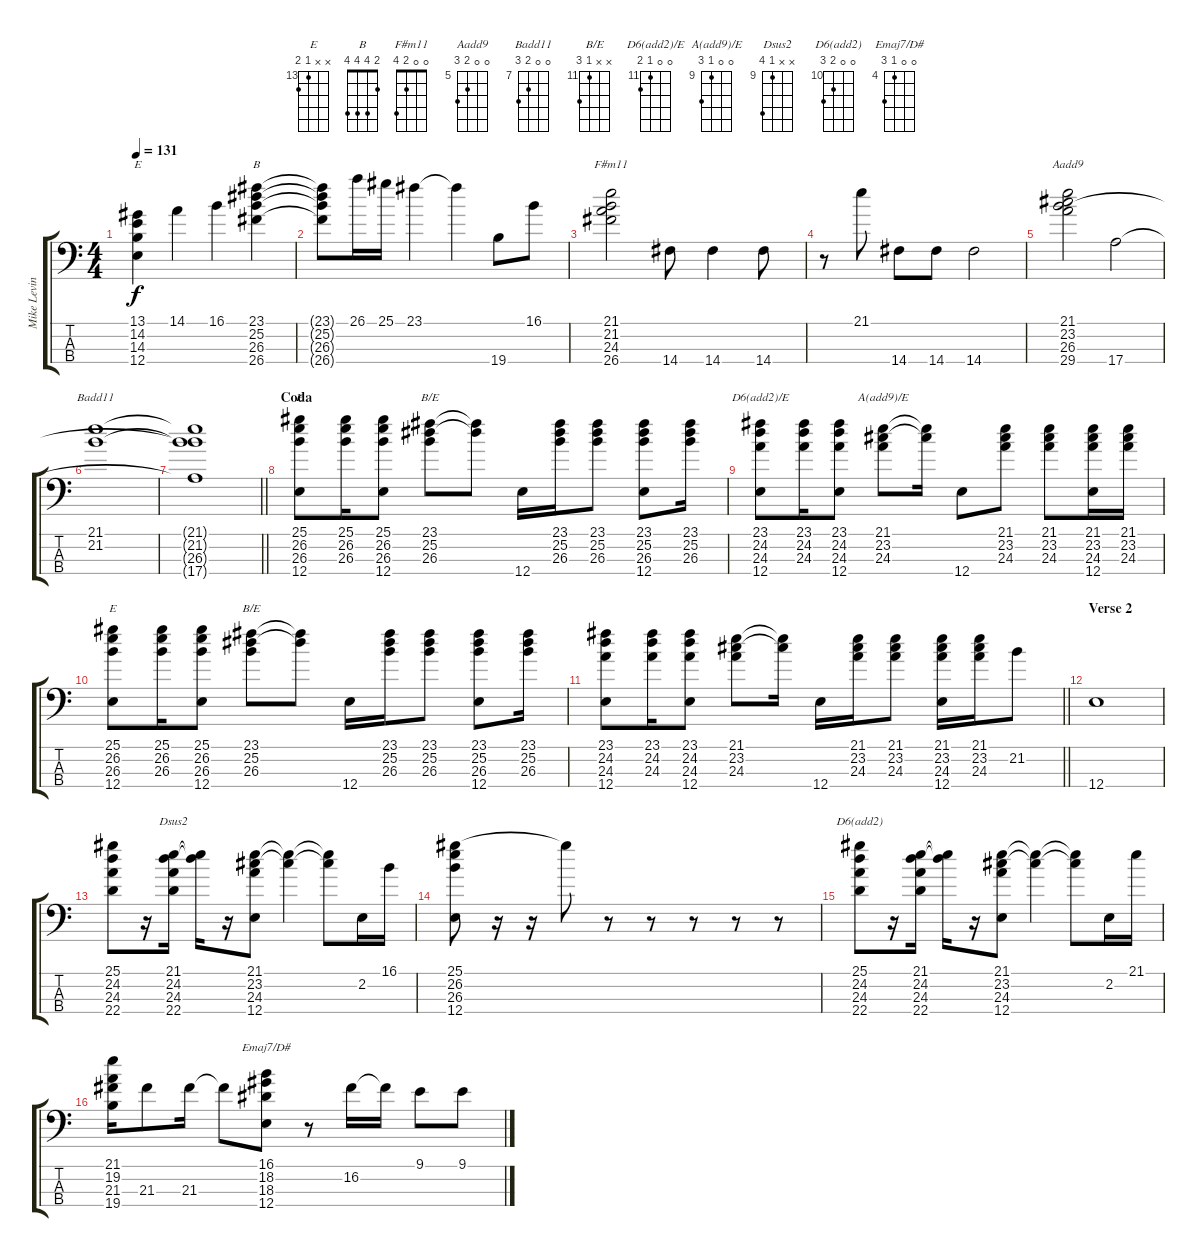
\track ("Mike Levine" "Mike Levin") {instrument electricbasspick}
\staff {score tabs}
\tuning (G2 D2 A1 E1) {hide}
\chord ("E" x x 1 2)
\chord ("B" 2 4 4 4) {barre 2}
\chord ("F#m11" 0 0 2 4)
\chord ("Aadd9" 0 0 6 7) {firstfret 5}
\chord ("Badd11" 0 0 8 9) {firstfret 7}
\chord ("E" 0 0 13 14) {firstfret 13}
\chord ("B/E" 0 0 11 13) {firstfret 11}
\chord ("D6(add2)/E" 0 0 11 12) {firstfret 11}
\chord ("A(add9)/E" 0 0 9 11) {firstfret 9}
\chord ("E" x x 13 14) {firstfret 13}
\chord ("B/E" x x 11 13) {firstfret 11}
\chord ("Dsus2" x x 9 12) {firstfret 9}
\chord ("D6(add2)" 0 0 11 12) {firstfret 10}
\chord ("Emaj7/D#" 0 0 4 6) {firstfret 4}
\ts (4 4)
\tempo 131
\clef f4
\ks c
(13.1 14.2 14.3 12.4).4{ch "E" dy f} 14.1.4 16.1.4 (23.1 25.2 26.3 26.4).4{ch "B"} |
(23.1{t} 25.2{t} 26.3{t} 26.4{t}).8 26.1.16 25.1.16 23.1.4 23.1{t}.4 19.4.8 16.1.8 |
(21.1 21.2 24.3 26.4).2{ch "F#m11"} 14.4.8 14.4.4 14.4.8 |
r.8 21.1.8 14.4.8 14.4.8 14.4.2 |
(21.1 23.2 26.3 29.4).2{ch "Aadd9"} 17.4.2 |
(21.1 21.2).1{ch "Badd11"} |
\barLineRight lightlight
(21.1{t} 21.2{t} 26.3{t} 17.4{t}).1 |
\section ("" "Coda")
(25.1 26.2 26.3 12.4).8{ch "E"} (25.1 26.2 26.3).16 (25.1 26.2 26.3 12.4).8 (23.1 25.2 26.3).8{ch "B/E"} (23.1{t} 25.2{t}).8 12.4.16 (23.1 25.2 26.3).16 (23.1 25.2 26.3).8 (23.1 25.2 26.3 12.4).8 (23.1 25.2 26.3).16 |
(23.1 24.2 24.3 12.4).8{ch "D6(add2)/E"} (23.1 24.2 24.3).16 (23.1 24.2 24.3 12.4).8 (21.1 23.2 24.3).8{ch "A(add9)/E"} (21.1{t} 23.2{t}).16 12.4.8 (21.1 23.2 24.3).8 (21.1 23.2 24.3).8 (21.1 23.2 24.3 12.4).16 (21.1 23.2 24.3).16 |
(25.1 26.2 26.3 12.4).8{ch "E"} (25.1 26.2 26.3).16 (25.1 26.2 26.3 12.4).8 (23.1 25.2 26.3).8{ch "B/E"} (23.1{t} 25.2{t}).8 12.4.16 (23.1 25.2 26.3).16 (23.1 25.2 26.3).8 (23.1 25.2 26.3 12.4).8 (23.1 25.2 26.3).16 |
\barLineRight lightlight
(23.1 24.2 24.3 12.4).8 (23.1 24.2 24.3).16 (23.1 24.2 24.3 12.4).8 (21.1 23.2 24.3).8 (21.1{t} 23.2{t}).16 12.4.16 (21.1 23.2 24.3).16 (21.1 23.2 24.3).8 (21.1 23.2 24.3 12.4).16 (21.1 23.2 24.3).16 21.2.8 |
\section ("" "Verse 2")
12.4.1 |
(25.1 24.2 24.3 22.4).8 r.16 (21.1 24.2 24.3 22.4).16{ch "Dsus2"} (21.1{t} 24.2{t}).16 r.16 (21.1 23.2 24.3 12.4).8 (21.1{t} 23.2{t}).4 (21.1{t} 23.2{t}).8 2.2.16 16.1.16 |
(25.1 26.2 26.3 12.4).8 r.16 r.16 25.1{t}.8 r.8 r.8 r.8 r.8 r.8 |
(25.1 24.2 24.3 22.4).8{ch "D6(add2)"} r.16 (21.1 24.2 24.3 22.4).16 (21.1{t} 24.2{t}).16 r.16 (21.1 23.2 24.3 12.4).8 (21.1{t} 23.2{t}).4 (21.1{t} 23.2{t}).8 2.2.16 21.1.16 |
(21.1 19.2 21.3 19.4).16 21.3.8 21.3.16 21.3{t}.8 (16.1 18.2 18.3 12.4).8{ch "Emaj7/D#"} r.8 16.2.16 16.2{t}.16 9.1.8 9.1.8
